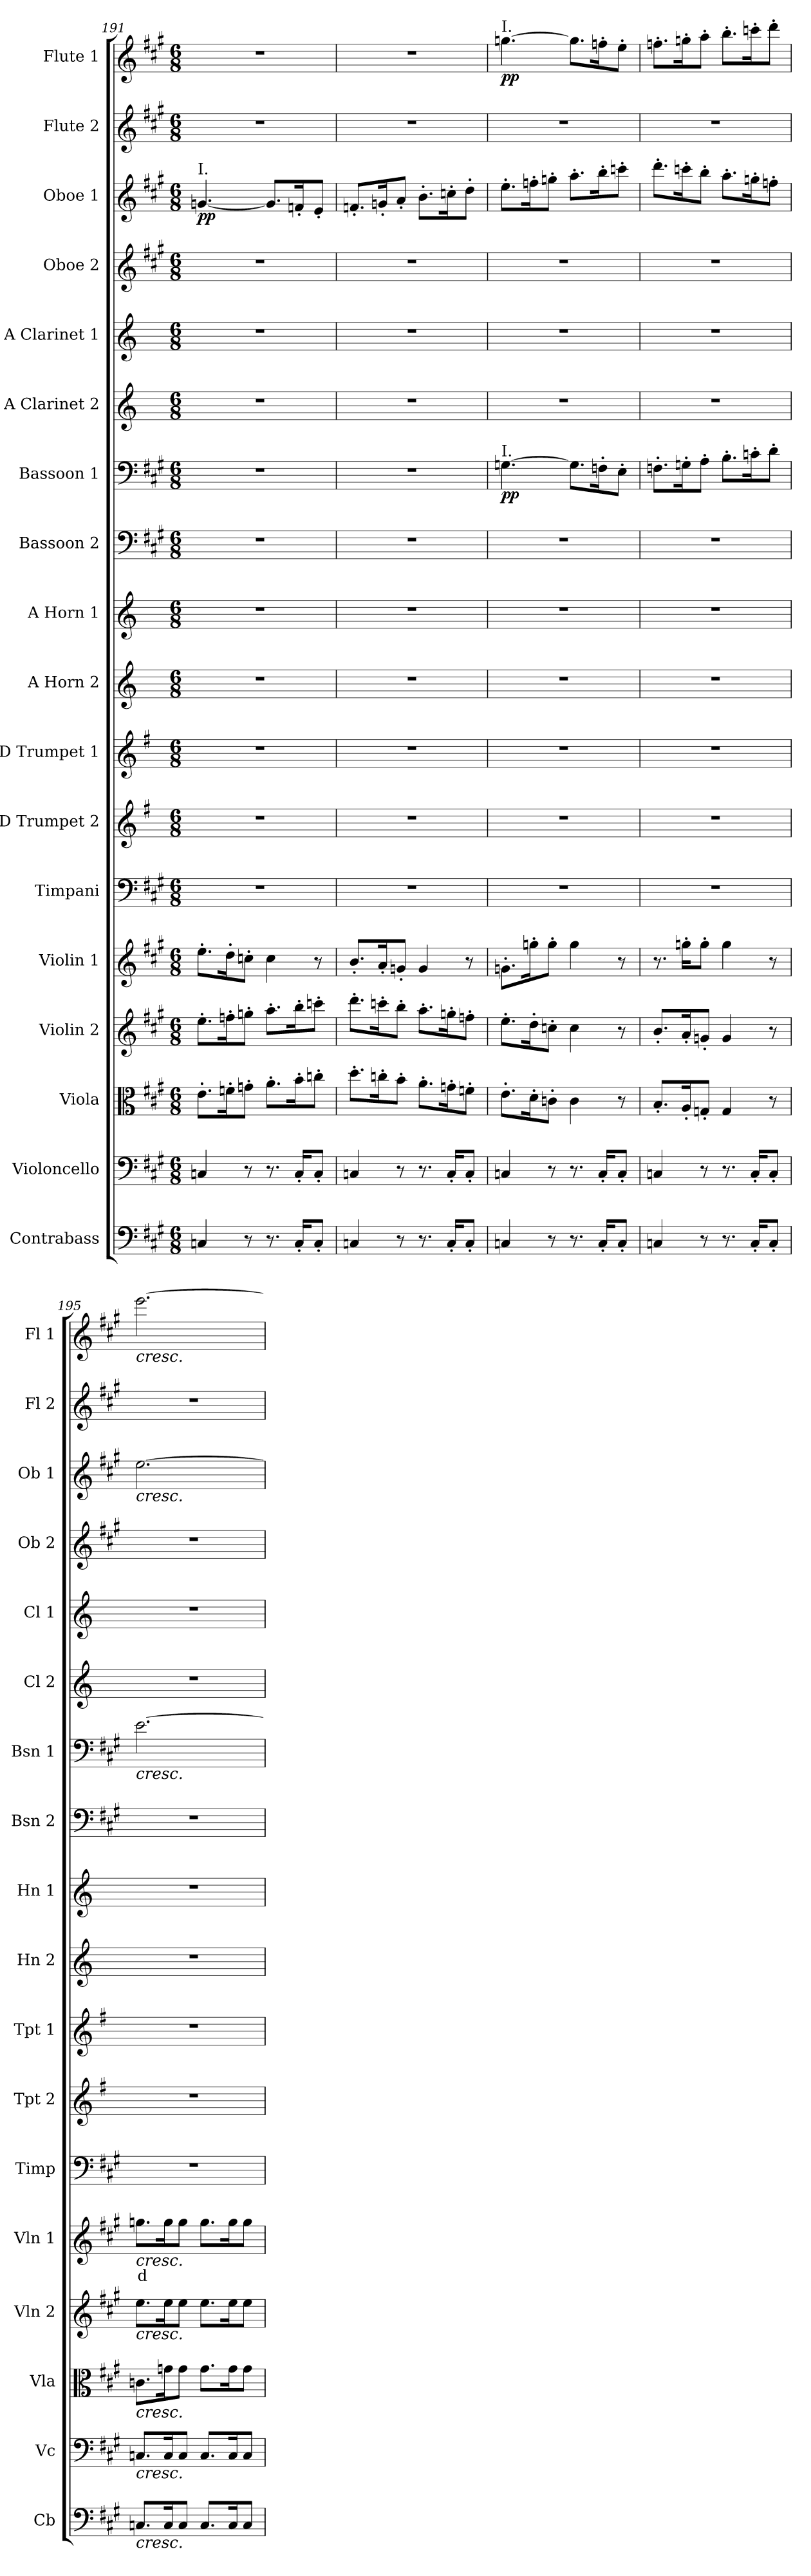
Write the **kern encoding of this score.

**kern	**kern	**kern	**kern	**kern	**text	**kern	**kern	**kern	**kern	**kern	**kern	**kern	**dynam	**kern	**kern	**kern	**kern	**dynam	**kern	**kern	**dynam
*part18	*part17	*part16	*part15	*part14	*part14	*part13	*part12	*part11	*part10	*part9	*part8	*part7	*part7	*part6	*part5	*part4	*part3	*part3	*part2	*part1	*part1
*staff18	*staff17	*staff16	*staff15	*staff14	*staff14	*staff13	*staff12	*staff11	*staff10	*staff9	*staff8	*staff7	*staff7	*staff6	*staff5	*staff4	*staff3	*staff3	*staff2	*staff1	*staff1
*I"Contrabass	*I"Violoncello	*I"Viola	*I"Violin 2	*I"Violin 1	*	*I"Timpani	*I"D Trumpet 2	*I"D Trumpet 1	*I"A Horn 2	*I"A Horn 1	*I"Bassoon 2	*I"Bassoon 1	*	*I"A Clarinet 2	*I"A Clarinet 1	*I"Oboe 2	*I"Oboe 1	*	*I"Flute 2	*I"Flute 1	*
*I'Cb	*I'Vc	*I'Vla	*I'Vln 2	*I'Vln 1	*	*I'Timp	*I'Tpt 2	*I'Tpt 1	*I'Hn 2	*I'Hn 1	*I'Bsn 2	*I'Bsn 1	*	*I'Cl 2	*I'Cl 1	*I'Ob 2	*I'Ob 1	*	*I'Fl 2	*I'Fl 1	*
*clefF4	*clefF4	*clefC3	*clefG2	*clefG2	*	*clefF4	*clefG2	*clefG2	*clefG2	*clefG2	*clefF4	*clefF4	*	*clefG2	*clefG2	*clefG2	*clefG2	*	*clefG2	*clefG2	*
*ITrd7c12	*	*	*	*	*	*	*ITrd-1c-2	*ITrd-1c-2	*ITrd2c3	*ITrd2c3	*	*	*	*ITrd2c3	*ITrd2c3	*	*	*	*	*	*
*k[f#c#g#]	*k[f#c#g#]	*k[f#c#g#]	*k[f#c#g#]	*k[f#c#g#]	*	*k[f#c#g#]	*k[f#c#g#]	*k[f#c#g#]	*k[f#c#g#]	*k[f#c#g#]	*k[f#c#g#]	*k[f#c#g#]	*	*k[f#c#g#]	*k[f#c#g#]	*k[f#c#g#]	*k[f#c#g#]	*	*k[f#c#g#]	*k[f#c#g#]	*
*M6/8	*M6/8	*M6/8	*M6/8	*M6/8	*	*M6/8	*M6/8	*M6/8	*M6/8	*M6/8	*M6/8	*M6/8	*	*M6/8	*M6/8	*M6/8	*M6/8	*	*M6/8	*M6/8	*
=191	=191	=191	=191	=191	=191	=191	=191	=191	=191	=191	=191	=191	=191	=191	=191	=191	=191	=191	=191	=191	=191
!	!	!	!	!	!	!	!	!	!	!	!	!	!	!	!	!	!LO:TX:a:t=I.	!	!	!	!
!	!	!	!	!	!	!	!	!	!	!	!	!	!	!	!	!	!	!LO:DY:b	!	!	!
4CCn/	4Cn/	8.e'\L	8.ee'\L	8.ee'\L	.	2.r	2.r	2.r	2.r	2.r	2.r	2.r	.	2.r	2.r	2.r	[4.gn/	pp	2.r	2.r	.
.	.	16fn'\K	16ffn'\K	16dd'\K	.	.	.	.	.	.	.	.	.	.	.	.	.	.	.	.	.
8r	8r	8gn'\J	8ggn'\J	8ccn'\J	.	.	.	.	.	.	.	.	.	.	.	.	.	.	.	.	.
8.r	8.r	8.a'\L	8.aa'\L	4cc\	.	.	.	.	.	.	.	.	.	.	.	.	8.g/L]	.	.	.	.
16CC'/KL	16C'/KL	16b'\K	16bb'\K	.	.	.	.	.	.	.	.	.	.	.	.	.	16fn'/K	.	.	.	.
8CC'/J	8C'/J	8ccn'\J	8cccn'\J	8r	.	.	.	.	.	.	.	.	.	.	.	.	8e'/J	.	.	.	.
=192	=192	=192	=192	=192	=192	=192	=192	=192	=192	=192	=192	=192	=192	=192	=192	=192	=192	=192	=192	=192	=192
4CCn/	4Cn/	8.dd'\L	8.ddd'\L	8.b'/L	.	2.r	2.r	2.r	2.r	2.r	2.r	2.r	.	2.r	2.r	2.r	8.fn'/L	.	2.r	2.r	.
.	.	16ccn'\K	16cccn'\K	16a'/K	.	.	.	.	.	.	.	.	.	.	.	.	16gn'/K	.	.	.	.
8r	8r	8b'\J	8bb'\J	8gn'/J	.	.	.	.	.	.	.	.	.	.	.	.	8a'/J	.	.	.	.
8.r	8.r	8.a'\L	8.aa'\L	4g/	.	.	.	.	.	.	.	.	.	.	.	.	8.b'\L	.	.	.	.
16CC'/KL	16C'/KL	16gn'\K	16ggn'\K	.	.	.	.	.	.	.	.	.	.	.	.	.	16ccn'\K	.	.	.	.
8CC'/J	8C'/J	8fn'\J	8ffn'\J	8r	.	.	.	.	.	.	.	.	.	.	.	.	8dd'\J	.	.	.	.
=193	=193	=193	=193	=193	=193	=193	=193	=193	=193	=193	=193	=193	=193	=193	=193	=193	=193	=193	=193	=193	=193
!	!	!	!	!	!	!	!	!	!	!	!	!	!	!	!	!	!	!	!	!LO:TX:a:t=I.	!
!	!	!	!	!	!	!	!	!	!	!	!	!LO:TX:a:t=I.	!	!	!	!	!	!	!	!	!
!	!	!	!	!	!	!	!	!	!	!	!	!	!LO:DY:b	!	!	!	!	!	!	!	!LO:DY:b
4CCn/	4Cn/	8.e'\L	8.ee'\L	8.gn'\L	.	2.r	2.r	2.r	2.r	2.r	2.r	[4.Gn\	pp	2.r	2.r	2.r	8.ee'\L	.	2.r	[4.ggn\	pp
.	.	16d'\K	16dd'\K	16ggn'\K	.	.	.	.	.	.	.	.	.	.	.	.	16ffn'\K	.	.	.	.
8r	8r	8cn'\J	8ccn'\J	8gg'\J	.	.	.	.	.	.	.	.	.	.	.	.	8ggn'\J	.	.	.	.
8.r	8.r	4c\	4cc\	4gg\	.	.	.	.	.	.	.	8.G\L]	.	.	.	.	8.aa'\L	.	.	8.gg\L]	.
16CC'/KL	16C'/KL	.	.	.	.	.	.	.	.	.	.	16Fn'\K	.	.	.	.	16bb'\K	.	.	16ffn'\K	.
8CC'/J	8C'/J	8r	8r	8r	.	.	.	.	.	.	.	8E'\J	.	.	.	.	8cccn'\J	.	.	8ee'\J	.
=194	=194	=194	=194	=194	=194	=194	=194	=194	=194	=194	=194	=194	=194	=194	=194	=194	=194	=194	=194	=194	=194
4CCn/	4Cn/	8.B'/L	8.b'/L	8.r	.	2.r	2.r	2.r	2.r	2.r	2.r	8.Fn'\L	.	2.r	2.r	2.r	8.ddd'\L	.	2.r	8.ffn'\L	.
.	.	16A'/K	16a'/K	16ggn'\KL	.	.	.	.	.	.	.	16Gn'\K	.	.	.	.	16cccn'\K	.	.	16ggn'\K	.
8r	8r	8Gn'/J	8gn'/J	8gg'\J	.	.	.	.	.	.	.	8A'\J	.	.	.	.	8bb'\J	.	.	8aa'\J	.
8.r	8.r	4G/	4g/	4gg\	.	.	.	.	.	.	.	8.B'\L	.	.	.	.	8.aa'\L	.	.	8.bb'\L	.
16CC'/KL	16C'/KL	.	.	.	.	.	.	.	.	.	.	16cn'\K	.	.	.	.	16ggn'\K	.	.	16cccn'\K	.
8CC'/J	8C'/J	8r	8r	8r	.	.	.	.	.	.	.	8d'\J	.	.	.	.	8ffn'\J	.	.	8ddd'\J	.
=195	=195	=195	=195	=195	=195	=195	=195	=195	=195	=195	=195	=195	=195	=195	=195	=195	=195	=195	=195	=195	=195
!	!	!	!	!	!	!	!	!	!	!	!	!	!	!	!	!	!	!	!	!LO:TX:b:i:t=cresc.	!
!	!	!	!	!	!	!	!	!	!	!	!	!	!	!	!	!	!LO:TX:b:i:t=cresc.	!	!	!	!
!	!	!	!	!	!	!	!	!	!	!	!	!LO:TX:b:i:t=cresc.	!	!	!	!	!	!	!	!	!
!	!	!	!	!LO:TX:b:i:t=cresc.	!	!	!	!	!	!	!	!	!	!	!	!	!	!	!	!	!
!	!	!	!LO:TX:b:i:t=cresc.	!	!	!	!	!	!	!	!	!	!	!	!	!	!	!	!	!	!
!	!	!LO:TX:b:i:t=cresc.	!	!	!	!	!	!	!	!	!	!	!	!	!	!	!	!	!	!	!
!	!LO:TX:b:i:t=cresc.	!	!	!	!	!	!	!	!	!	!	!	!	!	!	!	!	!	!	!	!
!LO:TX:b:i:t=cresc.	!	!	!	!	!	!	!	!	!	!	!	!	!	!	!	!	!	!	!	!	!
!	!	!	!	!	!LO:LY:b:color=#FF0000	!	!	!	!	!	!	!	!	!	!	!	!	!	!	!	!
8.CCn/L	8.Cn/L	8.cn\L	8.ee\L	8.ggn\L	d	2.r	2.r	2.r	2.r	2.r	2.r	[2.e\	.	2.r	2.r	2.r	[2.ee\	.	2.r	[2.eee\	.
16CC/K	16C/K	16gn\K	16ee\K	16gg\K	.	.	.	.	.	.	.	.	.	.	.	.	.	.	.	.	.
8CC/J	8C/J	8g\J	8ee\J	8gg\J	.	.	.	.	.	.	.	.	.	.	.	.	.	.	.	.	.
8.CC/L	8.C/L	8.g\L	8.ee\L	8.gg\L	.	.	.	.	.	.	.	.	.	.	.	.	.	.	.	.	.
16CC/K	16C/K	16g\K	16ee\K	16gg\K	.	.	.	.	.	.	.	.	.	.	.	.	.	.	.	.	.
8CC/J	8C/J	8g\J	8ee\J	8gg\J	.	.	.	.	.	.	.	.	.	.	.	.	.	.	.	.	.
=	=	=	=	=	=	=	=	=	=	=	=	=	=	=	=	=	=	=	=	=	=
*-	*-	*-	*-	*-	*-	*-	*-	*-	*-	*-	*-	*-	*-	*-	*-	*-	*-	*-	*-	*-	*-
